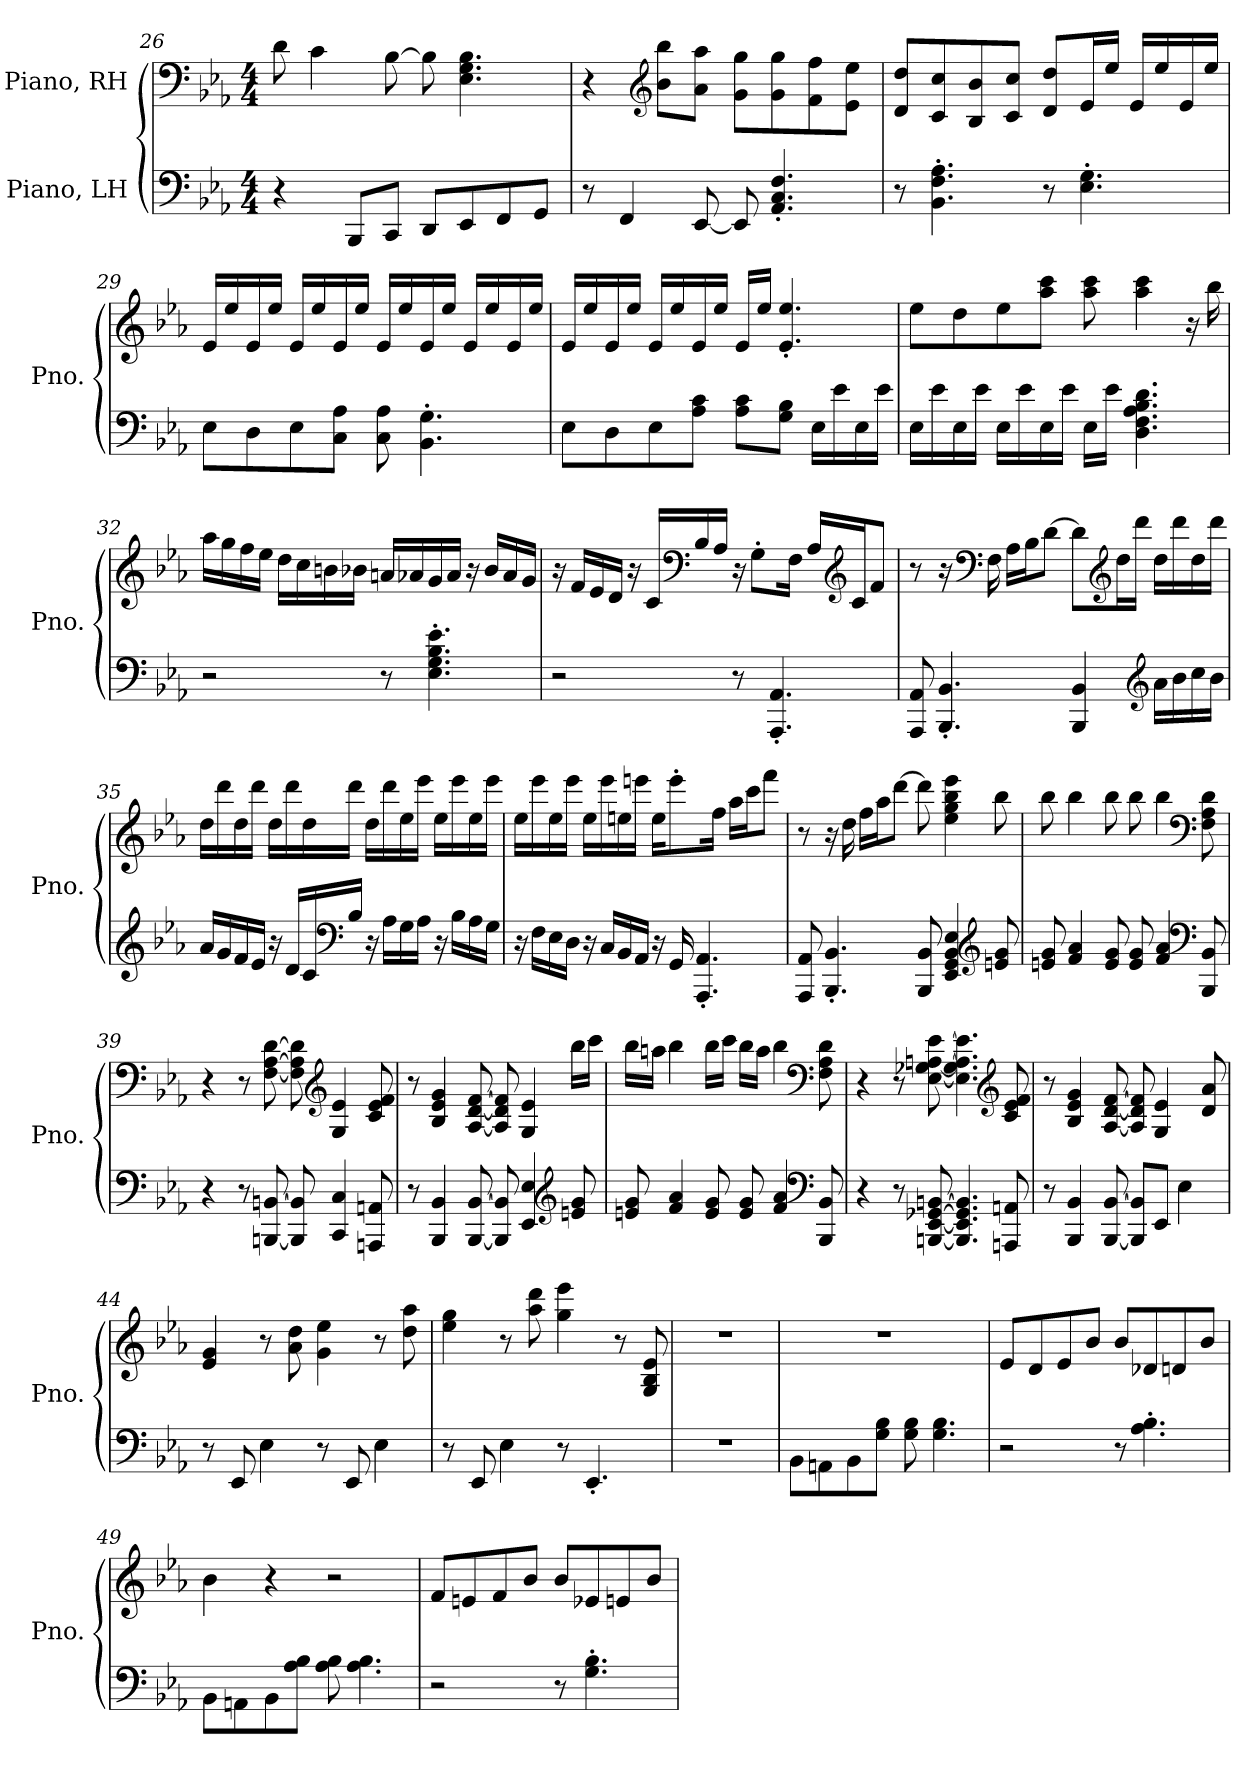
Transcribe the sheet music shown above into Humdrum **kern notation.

**kern	**kern
*part2	*part1
*staff2	*staff1
*I"Piano, LH	*I"Piano, RH
*I'Pno.	*I'Pno.
!!LO:LB:g=z
*clefF4	*clefF4
*k[b-e-a-]	*k[b-e-a-]
*M4/4	*M4/4
=26	=26
4r	8d\
.	4c\
8BBB-/L	.
8CC/J	[8B-\
8DD/L	8B-\]
8EE-/	4.E-\ 4.G\ 4.B-\
8FF/	.
8GG/J	.
=27	=27
8r	4r
4FF/	.
*	*clefG2
.	8b-\ 8bb-\L
[8EE-/	8a-\ 8aa-\J
8EE-/]	8g\ 8gg\L
4.AA-/' 4.C/' 4.F/'	8g\ 8gg\
.	8f\ 8ff\
.	8e-\ 8ee-\J
=28	=28
8r	8d/ 8dd/L
4.BB-\' 4.F\' 4.A-\'	8c/ 8cc/
.	8B-/ 8b-/
.	8c/ 8cc/J
8r	8d/ 8dd/L
4.E-\' 4.G\'	16e-/L
.	16ee-/JJ
.	16e-/LL
.	16ee-/
.	16e-/
.	16ee-/JJ
!!LO:LB:g=z
=29	=29
8E-\L	16e-/LL
.	16ee-/
8D\	16e-/
.	16ee-/JJ
8E-\	16e-/LL
.	16ee-/
8C\ 8A-\J	16e-/
.	16ee-/JJ
8C\ 8A-\	16e-/LL
.	16ee-/
4.BB-\' 4.G\'	16e-/
.	16ee-/JJ
.	16e-/LL
.	16ee-/
.	16e-/
.	16ee-/JJ
=30	=30
8E-\L	16e-/LL
.	16ee-/
8D\	16e-/
.	16ee-/JJ
8E-\	16e-/LL
.	16ee-/
8A-\ 8c\J	16e-/
.	16ee-/JJ
8A-\ 8c\L	16e-/LL
.	16ee-/JJ
8G\ 8B-\J	4.e-/' 4.ee-/'
16E-\LL	.
16e-\	.
16E-\	.
16e-\JJ	.
!!LO:LB:g=z
=31	=31
16E-\LL	8ee-\L
16e-\	.
16E-\	8dd\
16e-\JJ	.
16E-\LL	8ee-\
16e-\	.
16E-\	8aa-\ 8ccc\J
16e-\JJ	.
16E-\LL	8aa-\ 8ccc\
16e-\JJ	.
4.D\ 4.F\ 4.A-\ 4.B-\ 4.d\	4aa-\ 4ccc\
.	16r
.	16bb-\
=32	=32
2r	16aa-\LL
.	16gg\
.	16ff\
.	16ee-\JJ
.	16dd\LL
.	16cc\
.	16bn\
.	16b-X\JJ
8r	16an/LL
.	16a-X/
4.E-\' 4.G\' 4.B-\' 4.e-\'	16g/
.	16a-/JJ
.	16r
.	16b-/LL
.	16a-/
.	16g/JJ
!!LO:LB:g=z
=33	=33
2r	16r
.	16f/LL
.	16e-/
.	16d/JJ
.	16r
.	16c/LL
*	*clefF4
.	16B-/
.	16A-/JJ
8r	16r
.	8G'\L
4.AAA-/' 4.AA-/'	.
.	16F\Jk
.	16A-/LL
*	*clefG2
.	16c/J
.	8f/J
=34	=34
8AAA-/ 8AA-/	8r
4.BBB-/' 4.BB-/'	16r
*	*clefF4
.	16F\
.	16A-\LL
.	16B-\J
.	[8d\J
4BBB-/ 4BB-/	8d\L]
*	*clefG2
.	16dd\L
.	16ddd\JJ
*clefG2	*
16a-\LL	16dd\LL
16b-\	16ddd\
16cc\	16dd\
16b-\JJ	16ddd\JJ
!!LO:PB:g=z
=35	=35
16a-/LL	16dd\LL
16g/	16ddd\
16f/	16dd\
16e-/JJ	16ddd\JJ
16r	16dd\LL
16d/LL	16ddd\
16c/	16dd\
*clefF4	*
16B-/JJ	16ddd\JJ
16r	16dd\LL
16A-\LL	16ddd\
16G\	16ee-\
16A-\JJ	16eee-\JJ
16r	16ee-\LL
16B-\LL	16eee-\
16A-\	16ee-\
16G\JJ	16eee-\JJ
=36	=36
16r	16ee-\LL
16F\LL	16eee-\
16E-\	16ee-\
16D\JJ	16eee-\JJ
16r	16ee-\LL
16C/LL	16eee-\
16BB-/	16een\
16AA-/JJ	16eeen\JJ
16r	16ee\KL
16GG/	8eee'\
4.AAA-/' 4.AA-/'	.
.	16ff\Jk
.	16aa-\LL
.	16ccc\J
.	8fff\J
!!LO:LB:g=z
=37	=37
8AAA-/ 8AA-/	8r
4.BBB-/' 4.BB-/'	16r
.	16dd\
.	16ff\LL
.	16aa-\J
.	[8ddd\J
8BBB-/ 8BB-/	8ddd\]
4EE-/ 4GG/ 4BB-/ 4E-/	4ee-\ 4gg\ 4bb-\ 4eee-\
*clefG2	*
8en/ 8g/	8bb-\
=38	=38
8en/ 8g/	8bb-\
4f/ 4a-/	4bb-\
8e/ 8g/	8bb-\
8e/ 8g/	8bb-\
4f/ 4a-/	4bb-\
*clefF4	*clefF4
8BBB-/ 8BB-/	8F\ 8A-\ 8d\
=39	=39
4r	4r
8r	8r
[8BBBn/ [8BBn/	[8F\ [8A-\ [8d\
8BBB/] 8BB/]	8F\] 8A-\] 8d\]
*	*clefG2
4CC/ 4C/	4G/ 4e-/
8AAAn/ 8AAn/	8c/ 8e-/ 8f/
!!LO:LB:g=z
=40	=40
8r	8r
4BBB-/ 4BB-/	4B-/ 4e-/ 4g/
[8BBB-/ [8BB-/	[8A-/ [8d/ [8f/
8BBB-/] 8BB-/]	8A-/] 8d/] 8f/]
4EE-/ 4E-/	4G/ 4e-/
*clefG2	*
8en/ 8g/	16bb-\LL
.	16ccc\JJ
=41	=41
8en/ 8g/	16bb-\LL
.	16aan\JJ
4f/ 4a-/	4bb-\
8e/ 8g/	16bb-\LL
.	16ccc\JJ
8e/ 8g/	16bb-\LL
.	16aa\JJ
4f/ 4a-/	4bb-\
*clefF4	*clefF4
8BBB-/ 8BB-/	8F\ 8A-\ 8d\
=42	=42
4r	4r
8r	8r
[8BBBn/ [8EE-/ [8GG-X/ [8BBn/	[8E-\ [8G-X\ [8An\ [8e-\
4.BBB/] 4.EE-/] 4.GG-/] 4.BB/]	4.E-\] 4.G-\] 4.A\] 4.e-\]
*	*clefG2
8AAAn/ 8AAn/	8c/ 8e-/ 8f/
!!LO:LB:g=z
=43	=43
8r	8r
4BBB-/ 4BB-/	4B-/ 4e-/ 4g/
[8BBB-/ [8BB-/	[8A-/ [8d/ [8f/
8BBB-/] 8BB-/]L	8A-/] 8d/] 8f/]
8EE-/J	4G/ 4e-/
4E-\	.
.	8d/ 8a-/
=44	=44
8r	4e-/ 4g/
8EE-/	.
4E-\	8r
.	8a-\ 8dd\
8r	4g\ 4ee-\
8EE-/	.
4E-\	8r
.	8dd\ 8aa-\
=45	=45
8r	4ee-\ 4gg\
8EE-/	.
4E-\	8r
.	8aa-\ 8ddd\
8r	4gg\ 4eee-\
4.EE-'/	.
.	8r
.	8G/ 8B-/ 8e-/
=46	=46
1r	1r
=47	=47
8BB-\L	1r
8AAn\	.
8BB-\	.
8G\ 8B-\J	.
8G\ 8B-\	.
4.G\ 4.B-\	.
!!LO:LB:g=z
=48	=48
2r	8e-/L
.	8d/
.	8e-/
.	8b-/J
8r	8b-/L
4.A-\' 4.B-\'	8d-X/
.	8dn/
.	8b-/J
=49	=49
8BB-\L	4b-\
8AAn\	.
8BB-\	4r
8A-\ 8B-\J	.
8A-\ 8B-\	2r
4.A-\ 4.B-\	.
=50	=50
2r	8f/L
.	8en/
.	8f/
.	8b-/J
8r	8b-/L
4.G\' 4.B-\'	8e-X/
.	8en/
.	8b-/J
=	=
*-	*-
